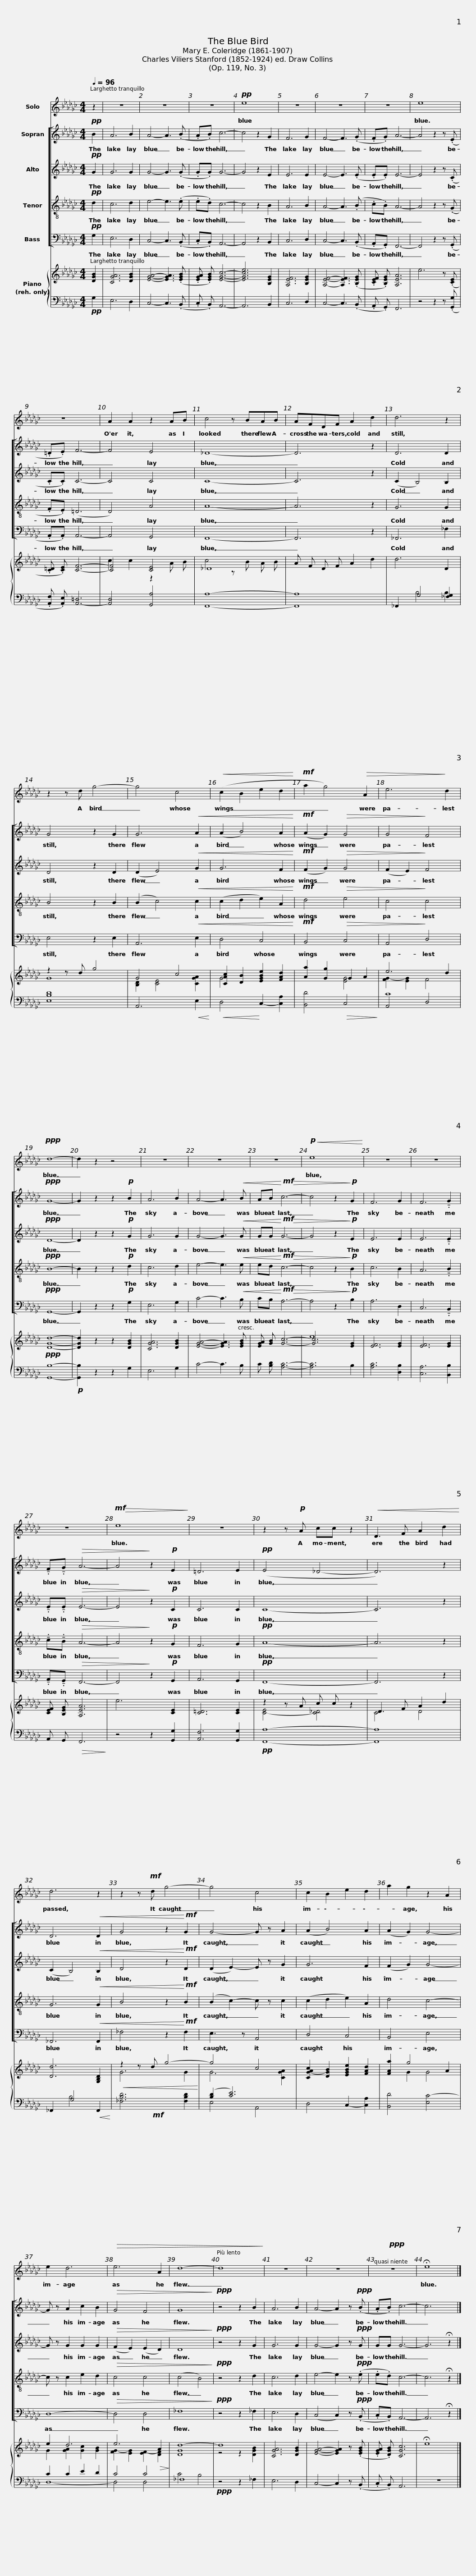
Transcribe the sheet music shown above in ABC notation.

X:1
%%score 1 [ 2 3 4 5 ] { ( 6 8 10 ) | ( 7 9 11 12 ) }
L:1/8
Q:1/4=96
M:4/4
I:linebreak $
K:Gb
V:1 treble
V:2 treble
V:3 treble
V:4 treble-8
V:5 bass
V:6 treble
V:8 treble
V:10 treble
V:7 bass
V:9 bass
V:11 bass
V:12 bass
V:1
 z2 | z8 | z8 | z8 |!pp! e8 | %5
 z8 | z8 |$ z8 | e8 | z8 | %10
 A2 A2 z2 AB | c4 z BAB |$ AFDF A2 d2 | d6 z2 | z2 z d g4- | %15
 g4 c4 |$!<(! (c2 B2 e2 d2!<)! |!mf! a2 g4)!>(! A2 | e6!>)! d2 |!ppp! d8- | %20
 d2 z2 z4 | z8 |$ z8 | z8 |!p!!<(! e8!<)! | %25
 z8 | z8 | z8 |$!mf!!>(! e8!>)! | z8 | %30
 z2 z!p! A cc z2 |!<(! D3 F A2 d2!<)! | d6 z2 |$ z2 z!mf! d g4- | g4 c4 | %35
 c2 B2 e2 d2 | a2 g2 z2 A2 |$ e2 d6 |!>(! e6 A2 | d8- | %40
 d8!>)! | z8 | z8 |$!ppp! z8 | !fermata!e8 |] %45
V:2
!pp! B2 | A6 B2 | A4- A3 (.B | .A.B) c6- | c4 z2 G2 | %5
 F6 G2 | F4- F3 (.G |$ .F.G) A6- | A4 z2 z (.E | .=D.E) F6- | %10
 F4 E4 | _D8- |$ D6 z2 | D6 D2 | G4 z2 G2 | %15
 G6!<(! A2 |$ (A2 B4) A2!<)! |!mf! (A2 G2)!>(! G4 | G4!>)! F4 |!ppp! G8- | %20
 G2 z2 z2!p! B2 | A6 B2 |$ A4- A3!<(! B | AB!<)!!mf!!>(! c6- | c4 z2!>)!!p! G2 | %25
 F6 G2 | F6 !tenuto!.G2 | !tenuto!.F!tenuto!.G!>(! A6- |$ A4!>)! z2!p! E2 | =D6 E2 | %30
!pp! (E4 _D4- | D6) z2 | D6!<(! D2 |$ G4 z2!<)!!mf! G2 | G4- G z A2 | %35
 (A2 B4) A2 | (A2 G2) G4- |$ G z A2 c2 B2 |!>(! G4 F4 | G8!>)! | %40
!ppp! z4 z2 B2 | A6 B2 | A4- A2 z!ppp! (.B |$ .A.B) c6- | c6 x2 |] %45
V:3
!pp! G2 | G6 G2 | G4- G3 (.G | .G.G) G6- | G4 z2 E2 | %5
 E6 E2 | E4- E3 (.E |$ .E.E) E6- | E4 z2 z (.C | .C.C) C6- | %10
 C4 C4 | C8- |$ C6 z2 | (C2 B,4) B,2 | D4 z2 D2 | %15
 (D2 E4)!<(! G2 |$ G6 F2!<)! |!mf! (F2 G2)!>(! G4 | (F2 E2)!>)! F4 |!ppp! D8- | %20
 D2 z2 z2!p! G2 | G6 G2 |$ G4- G3!<(! G | GG!<)!!mf!!>(! G6- | G4 z2!>)!!p! E2 | %25
 E6 E2 | E6 !tenuto!.E2 | !tenuto!.E!tenuto!.E!>(! E6- |$ E4!>)! z2!p! C2 | C6 C2 | %30
 C8- | C6 z2 | (C2 B,4)!<(! B,2 |$ D4 z2!<)!!mf! D2 | (D2 E2-) E z G2 | %35
 G6 F2 | (F2 G2) G4- |$ G z G2 G2 G2 |!>(! (F2 E2) (E2 D2) | D8!>)! | %40
!ppp! z4 z2 G2 | G6 G2 | G4- G2 z!ppp! G |$ GG G6- | G6 !fermata!z2 |] %45
V:4
!pp! d2 | c6 d2 | e4- e3 (.e | .e.d) c6- | c4 z2 B2 | %5
 A6 B2 | A4- A3 (.B |$ .c.B) A6- | A4 z2 z (.G | .F.E) (=D6 | %10
 D4) A4 | A8- |$ A6 z2 | G6 G2 | B4 z2 B2 | %15
 (B2 c4)!<(! c2 |$ (c2 d2 e2) A2!<)! |!mf! d4!>(! e4 | c4!>)! c4 |!ppp! B8- | %20
 B2 z2 z2!p! d2 | c6 d2 |$ e4- e3!<(! e | ed!<)!!mf!!>(! c6- | c4 z2!>)!!p! B2 | %25
 c6 B2 | A6 !tenuto!.B2 | !tenuto!.c!tenuto!.B!>(! A6- |$ A4!>)! z2!p! G2 | F6 G2 | %30
!pp! A8- | A6 z2 | G6!<(! G2 |$ B4 z2!<)!!mf! B2 | (B2 c2-) c z c2 | %35
 (c2 d2 e2) A2 | d4 c4- |$ c z c2 e2 d2 |!>(! c4 c4 | (c4 B4)!>)! | %40
!ppp! z4 z2 d2 | c6 d2 | e4- e2 z!ppp! (.e |$ .e.d) c6- | c6 !fermata!z2 |] %45
V:5
!pp! G,2 | E,6 D,2 | C,4- C,3 (.B,, | .C,.B,,) A,,6- | A,,4 z2 B,,2 | %5
 C,6 D,2 | C,4- C,3 (.B,, |$ .A,,.G,,) F,,6- | F,,4 z2 z (.G,, | .A,,.A,,) A,,6- | %10
 A,,4 G,,4 | F,,8- |$ F,,6 z2 | _F,,6 _F,2 | E,4 z2 E,2 | %15
 A,,6!<(! E,2 |$ D,4 C,4!<)! |!mf! B,,4!>(! C,4 | A,,4!>)! D,4 |!ppp! G,,8- | %20
 G,,2 z2 z2!p! G,2 | E,6 G,2 |$ C4- C3!<(! B, | CB,!<)!!mf!!>(! A,6- | A,4 z2!>)!!p! B,2 | %25
 A,6 D,2 | C,6 !tenuto!.B,,2 | !tenuto!.A,,!tenuto!.G,,!>(! F,,6- |$ F,,4!>)! z2!p! G,,2 | A,,6 G,,2 | %30
!pp! F,,8- | F,,6 z2 | _F,,6!<(! F,,2 |$ _F,4 z2!<)!!mf! F,2 | E,3 z A,,4 | %35
 D,4 C,4 | B,,4 E,4 |$ D,8- |!>(! D,4 D,4 | _F,8!>)! | %40
!ppp! z4 z2 _F,2 | E,6 D,2 | (C,4 C,2) z!ppp! (.B,, |$ .C,.B,,) A,,6- | A,,6 !fermata!z2 |] %45
V:6
 [DGB]2 | [CGA]6 [DGB]2 | [EGA]4- [EGA]3 (.[EGB] | .[EGA] .[EGB]) [EGc]6- | [EGce]6 [B,EG]2 | %5
 [A,EF]6 [B,EG]2 | [A,EF]4- [A,EF]3 (.[B,EG] |$ .[CEF] .[B,EG]) [A,EA]6 | e6 z (.[CE] | .[C=D] .[CE]) [CF]6- | %10
 [CF]4 [CE]4 | _D8 |$ x8 | x8 | z2 z d g4 | %15
 G4 c4 |$ [CAc]2 [DB]2 [EGBe]2 [FAd]2 | [Aa]2 [Gg]2 G2 A2 | e6 d2 |!ppp! [DGd]8- | %20
 [DGd]2 z2 z2 [DGB]2 | [CGA]6 [DGB]2 |$ [EGA]4- [EGA]3 [EGB] | [EGA] [GB] [Gc]6- | [Gc]6 [EG]2 | %25
 [EF]6 [EG]2 | [EF]6 [EG]2 | x8 |$ x8 | [C=D]6 [CE]2 | %30
 z2 z A c c z2 | D3 F A2 d2 | [Dd]6 [G,B,D]2 |$!<(! z2 z d g4-!<)! | g4 c4 | %35
 [CG-Ac]2 [DGB]2 [EGBe]2 [FAd]2 | [FAa]2 g4 A2 |$ e2 d6 | e6!>(! A2!>)! | d8- | %40
 d8 | [CGA]6 [DGB]2 | [EGA]4- [EGA]2 z (.[EGB] |$ .[EGA] .[DGB]) [CGc]6 | !fermata!e8 |] %45
V:7
!pp! G,2 | E,6 D,2 | C,4- C,3 (.B,, | .C, .B,,) A,,6- | A,,6 B,,2 | %5
 C,6 D,2 | C,4- C,3 (.B,, |$ .A,, .G,,) F,,6 | z4 z2 z (.[G,,G,] | .[A,,F,] .[A,,E,]) [A,,-=D,]6 | %10
 [A,,D,]4 [G,,A,]4 | [F,,A,]8- |$ [F,,A,]8 | _F,,2 G,4 [_F,G,]2 | [E,B,D]8 | %15
 A,,6!<(! E,2!<)! |$!<(! D,4!<)! C,2- [C,A,]2 | [B,,D]4!>(! C,4!>)! | A,,4 D,4 | [G,,B,]8- | %20
!p! [G,,B,]2 z2 z2 G,2 | E,6 G,2 |$ C4- C3 B, | C [B,D] [A,C]6- | [A,C]6 B,2 | %25
 [A,C]6 [D,B,]2 | [C,A,]6 [B,,B,]2 | A,, G,,!>(! F,,6!>)! |$ z4 z2 [G,,G,]2 | [A,,F,]6 [G,,G,]2 | %30
!pp! [F,,A,]8- | [F,,A,]8 | _F,,2 G,4!<(! F,,2!<)! |$!mf! x8 | x8 | %35
 x8 | x8 |$ x8 | x8 | _F,8 | %40
!ppp! z4 z2 _F,2 | E,6 D,2 | C,4- C,2 z (.B,, |$ .C, .B,,) A,,6 | z8 |] %45
V:8
 x2 | x8 | x8 | x8 | x8 | %5
 x8 | x8 |$ x8 | x8 | x8 | %10
 c2 c2 z2 A B | c4 z B A B |$ A F D F A2 d2 | d6 D2 | G8 | %15
 [B,D]2 [CE]4 [CGA]2 |$ G4 x4 | x8 | x8 | x8 | %20
 x8 | x8 |$ x8 | x8 | x8 | %25
 x8 | x8 | [CEF] [B,EG] [A,EA]6 |$ e6 [CE]2 | x8 | %30
 [C-E]4 [C_D]4 | C4 D4 | x8 |$ G6 G2 | G6 [CGA]2 | %35
 x8 | x8 |$ x8 | [FG-]2 [EG]2 [EF-]2 [DF]2 | [DG]8 | %40
 z4 z2 [DGB]2 | x8 | x8 |$ x8 | x8 |] %45
V:9
 x2 | x8 | x8 | x8 | x8 | %5
 x8 | x8 |$ x8 | x8 | x8 | %10
 x8 | x8 |$ x8 | x2 B,4 B,2 | x8 | %15
 x8 |$ x8 | x8 | x8 | x8 | %20
 x8 | x8 |$ x8 | x8 | x8 | %25
 x8 | x8 | x8 |$ x8 | x8 | %30
 x8 | x8 | x2 B,4 x2 |$ x8 | x8 | %35
 x8 | x8 |$ x8 | x8 | x8 | %40
 x8 | x8 | x8 |$ x8 | x8 |] %45
V:10
 x2 | x8 | x8 | x8 | x8 | %5
 x8 | x8 |$ x8 | x8 | x8 | %10
 x8 | x8 |$ x8 | x8 | x8 | %15
 x8 |$ x8 | x4 [EG]4 | [FG-]2 [EG]2 F4 | x8 | %20
 x8 | x8 |$ x8 | x8 | e8 | %25
 x8 | x8 | x8 |$ x8 | x8 | %30
 x8 | x8 | x8 |$ x8 | x8 | %35
 x8 | x2 G2 G4 |$ G2 [GA]2 [Gc]2 [GB]2 | x8 | x8 | %40
 x8 | x8 | x8 |$ x8 | x8 |] %45
V:11
 x2 | x8 | x8 | x8 | x8 | %5
 x8 | x8 |$ x8 | x8 | x8 | %10
 x8 | x8 |$ x8 | x8 | x8 | %15
 x8 |$ x8 | x8 | C8 | x8 | %20
 x8 | x8 |$ x8 | x8 | x8 | %25
 x8 | x8 | x8 |$ x8 | x8 | %30
 x8 | x8 | x8 |$ x8 | ([B,D]2 [CE]6) | %35
 x8 | x8 |$ C2 C2 E2 D2 | C4 C4 | C4 B,4 | %40
 x8 | x8 | x8 |$ x8 | x8 |] %45
V:12
 x2 | x8 | x8 | x8 | x8 | %5
 x8 | x8 |$ x8 | x8 | x8 | %10
 x8 | x8 |$ x8 | x8 | x8 | %15
 x8 |$ x8 | x8 | x8 | x8 | %20
 x8 | x8 |$ x8 | x8 | x8 | %25
 x8 | x8 | x8 |$ x8 | x8 | %30
 x8 | x8 | x8 |$ [_F,B,D]6 [F,B,D]2 | E,4 A,,4 | %35
 D,4 C,2- [C,A,]2 | [B,,D]4 [E,C-]4 |$ D,8- | D,4 D,4 | x8 | %40
 x8 | x8 | x8 |$ x8 | x8 |] %45
